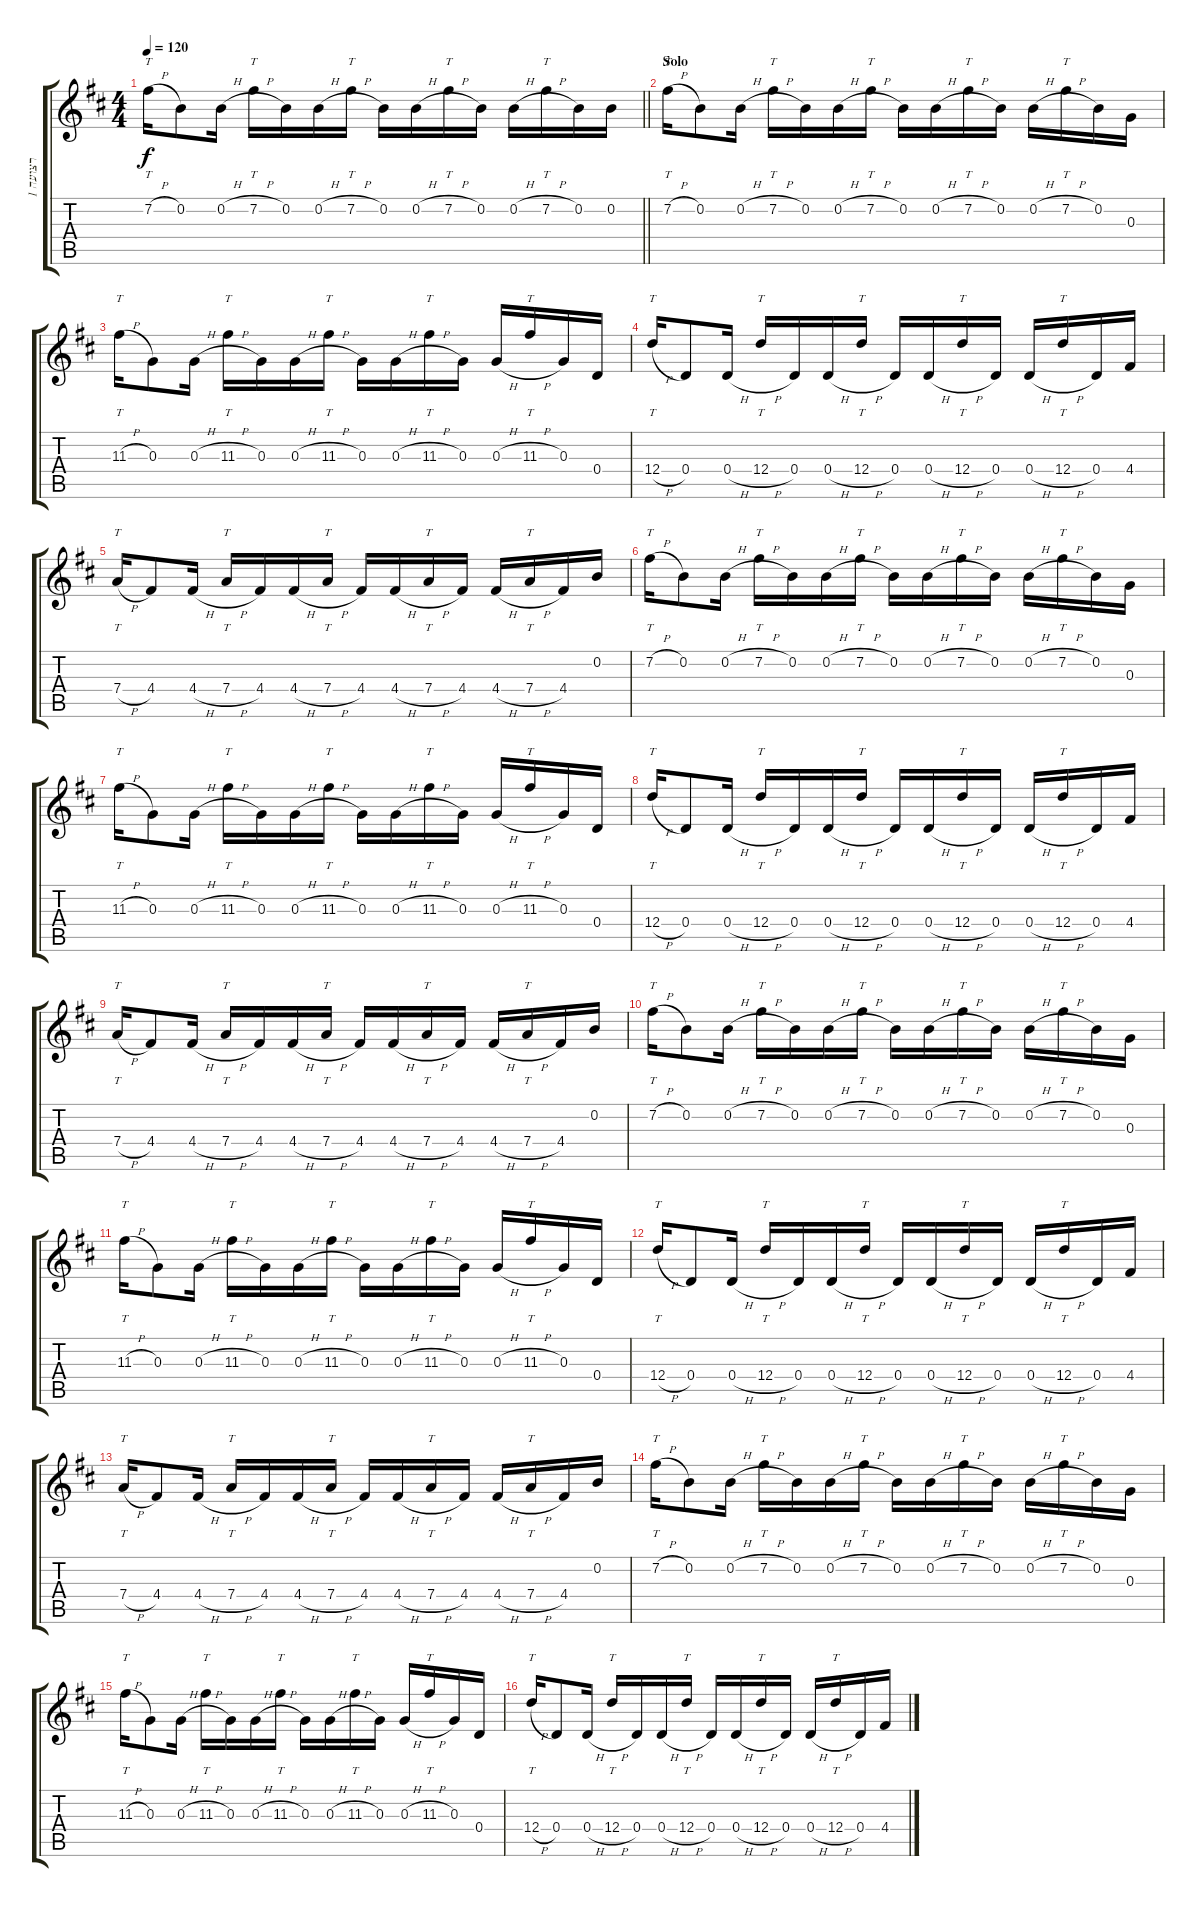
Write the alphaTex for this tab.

\track ("רצועה 1" "רצועה 1") {instrument distortionguitar}
\staff {score tabs}
\tuning (E4 B3 G3 D3 A2 E2) {hide}
\ts (4 4)
\tempo 120
\clef g2
\barLineRight lightlight
\ks bminor
7.2{h}.16{tt dy f} 0.2.8 0.2{h}.16 7.2{h}.16{tt} 0.2.16 0.2{h}.16 7.2{h}.16{tt} 0.2.16 0.2{h}.16 7.2{h}.16{tt} 0.2.16 0.2{h}.16 7.2{h}.16{tt} 0.2.16 0.2.16 |
\section ("" "Solo")
7.2{h}.16{tt} 0.2.8 0.2{h}.16 7.2{h}.16{tt} 0.2.16 0.2{h}.16 7.2{h}.16{tt} 0.2.16 0.2{h}.16 7.2{h}.16{tt} 0.2.16 0.2{h}.16 7.2{h}.16{tt} 0.2.16 0.3.16 |
11.3{h}.16{tt} 0.3.8 0.3{h}.16 11.3{h}.16{tt} 0.3.16 0.3{h}.16 11.3{h}.16{tt} 0.3.16 0.3{h}.16 11.3{h}.16{tt} 0.3.16 0.3{h}.16 11.3{h}.16{tt} 0.3.16 0.4.16 |
12.4{h}.16{tt} 0.4.8 0.4{h}.16 12.4{h}.16{tt} 0.4.16 0.4{h}.16 12.4{h}.16{tt} 0.4.16 0.4{h}.16 12.4{h}.16{tt} 0.4.16 0.4{h}.16 12.4{h}.16{tt} 0.4.16 4.4.16 |
7.4{h}.16{tt} 4.4.8 4.4{h}.16 7.4{h}.16{tt} 4.4.16 4.4{h}.16 7.4{h}.16{tt} 4.4.16 4.4{h}.16 7.4{h}.16{tt} 4.4.16 4.4{h}.16 7.4{h}.16{tt} 4.4.16 0.2.16 |
7.2{h}.16{tt} 0.2.8 0.2{h}.16 7.2{h}.16{tt} 0.2.16 0.2{h}.16 7.2{h}.16{tt} 0.2.16 0.2{h}.16 7.2{h}.16{tt} 0.2.16 0.2{h}.16 7.2{h}.16{tt} 0.2.16 0.3.16 |
11.3{h}.16{tt} 0.3.8 0.3{h}.16 11.3{h}.16{tt} 0.3.16 0.3{h}.16 11.3{h}.16{tt} 0.3.16 0.3{h}.16 11.3{h}.16{tt} 0.3.16 0.3{h}.16 11.3{h}.16{tt} 0.3.16 0.4.16 |
12.4{h}.16{tt} 0.4.8 0.4{h}.16 12.4{h}.16{tt} 0.4.16 0.4{h}.16 12.4{h}.16{tt} 0.4.16 0.4{h}.16 12.4{h}.16{tt} 0.4.16 0.4{h}.16 12.4{h}.16{tt} 0.4.16 4.4.16 |
7.4{h}.16{tt} 4.4.8 4.4{h}.16 7.4{h}.16{tt} 4.4.16 4.4{h}.16 7.4{h}.16{tt} 4.4.16 4.4{h}.16 7.4{h}.16{tt} 4.4.16 4.4{h}.16 7.4{h}.16{tt} 4.4.16 0.2.16 |
7.2{h}.16{tt} 0.2.8 0.2{h}.16 7.2{h}.16{tt} 0.2.16 0.2{h}.16 7.2{h}.16{tt} 0.2.16 0.2{h}.16 7.2{h}.16{tt} 0.2.16 0.2{h}.16 7.2{h}.16{tt} 0.2.16 0.3.16 |
11.3{h}.16{tt} 0.3.8 0.3{h}.16 11.3{h}.16{tt} 0.3.16 0.3{h}.16 11.3{h}.16{tt} 0.3.16 0.3{h}.16 11.3{h}.16{tt} 0.3.16 0.3{h}.16 11.3{h}.16{tt} 0.3.16 0.4.16 |
12.4{h}.16{tt} 0.4.8 0.4{h}.16 12.4{h}.16{tt} 0.4.16 0.4{h}.16 12.4{h}.16{tt} 0.4.16 0.4{h}.16 12.4{h}.16{tt} 0.4.16 0.4{h}.16 12.4{h}.16{tt} 0.4.16 4.4.16 |
7.4{h}.16{tt} 4.4.8 4.4{h}.16 7.4{h}.16{tt} 4.4.16 4.4{h}.16 7.4{h}.16{tt} 4.4.16 4.4{h}.16 7.4{h}.16{tt} 4.4.16 4.4{h}.16 7.4{h}.16{tt} 4.4.16 0.2.16 |
7.2{h}.16{tt} 0.2.8 0.2{h}.16 7.2{h}.16{tt} 0.2.16 0.2{h}.16 7.2{h}.16{tt} 0.2.16 0.2{h}.16 7.2{h}.16{tt} 0.2.16 0.2{h}.16 7.2{h}.16{tt} 0.2.16 0.3.16 |
11.3{h}.16{tt} 0.3.8 0.3{h}.16 11.3{h}.16{tt} 0.3.16 0.3{h}.16 11.3{h}.16{tt} 0.3.16 0.3{h}.16 11.3{h}.16{tt} 0.3.16 0.3{h}.16 11.3{h}.16{tt} 0.3.16 0.4.16 |
12.4{h}.16{tt} 0.4.8 0.4{h}.16 12.4{h}.16{tt} 0.4.16 0.4{h}.16 12.4{h}.16{tt} 0.4.16 0.4{h}.16 12.4{h}.16{tt} 0.4.16 0.4{h}.16 12.4{h}.16{tt} 0.4.16 4.4.16
